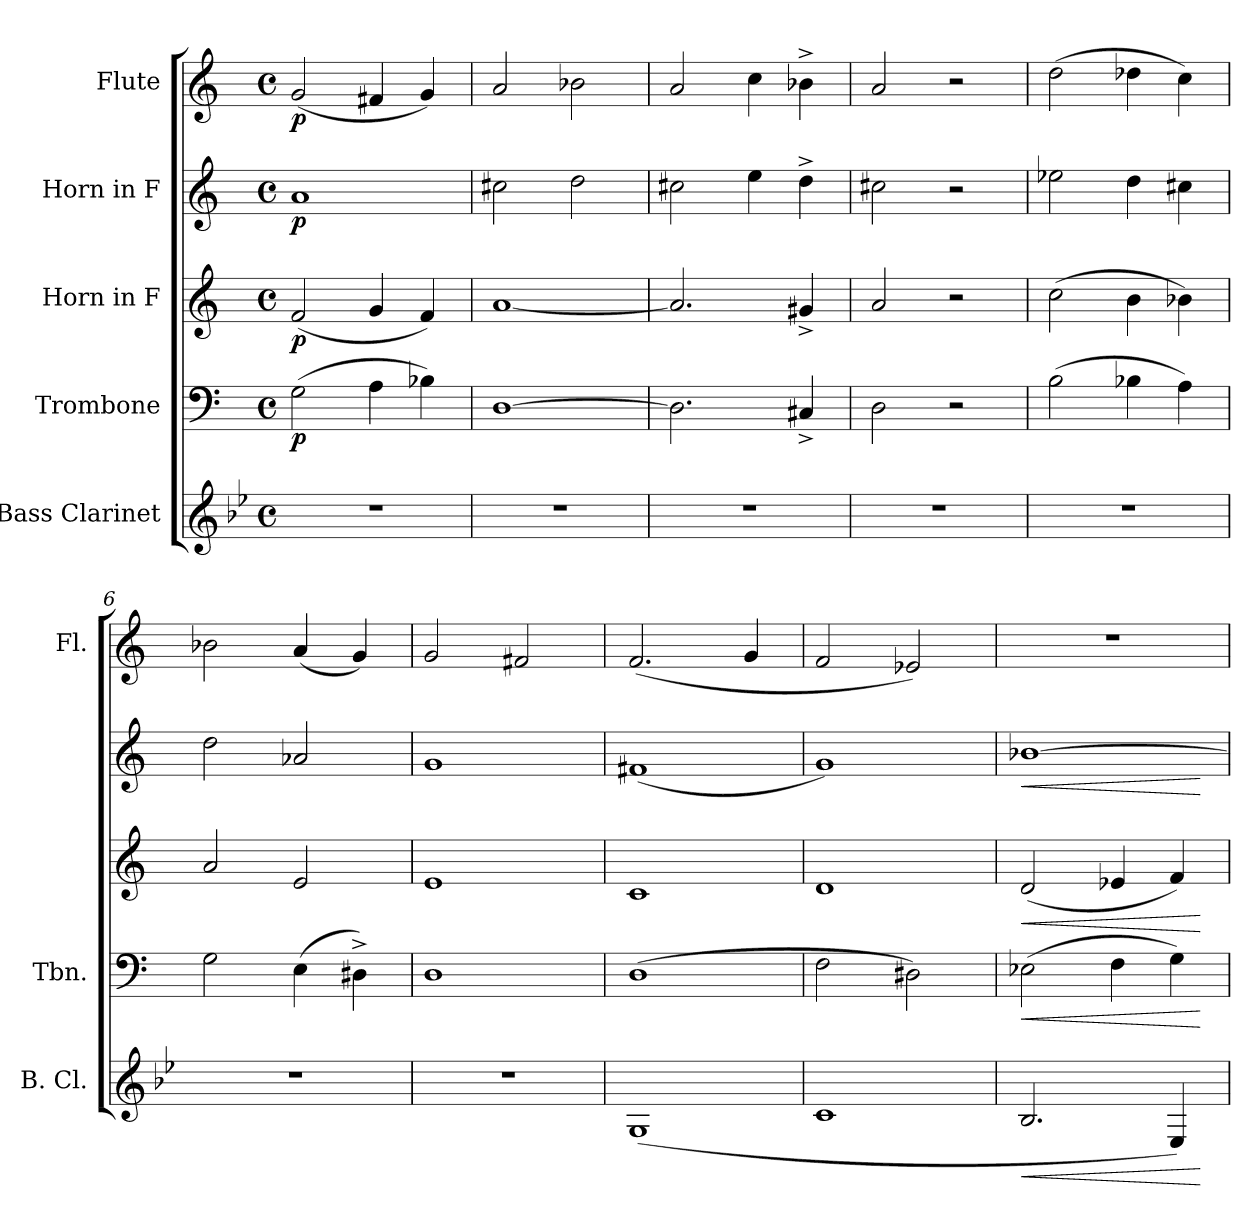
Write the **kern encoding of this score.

**kern	**dynam	**kern	**dynam	**kern	**dynam	**kern	**dynam	**kern	**dynam
*part5	*part5	*part4	*part4	*part3	*part3	*part2	*part2	*part1	*part1
*staff5	*staff5	*staff4	*staff4	*staff3	*staff3	*staff2	*staff2	*staff1	*staff1
*I"Bass Clarinet	*	*I"Trombone	*	*I"Horn in F	*	*I"Horn in F	*	*I"Flute	*
*I'B. Cl.	*	*I'Tbn.	*	*	*	*	*	*I'Fl.	*
*clefG2	*	*clefF4	*	*clefG2	*	*clefG2	*	*clefG2	*
*ITrd8c14	*	*	*	*ITrd4c7	*	*ITrd4c7	*	*	*
*k[b-e-]	*	*k[]	*	*k[b-]	*	*k[b-]	*	*k[]	*
*M4/4	*	*M4/4	*	*M4/4	*	*M4/4	*	*M4/4	*
*met(c)	*	*met(c)	*	*met(c)	*	*met(c)	*	*met(c)	*
*MM55	*	*MM55	*	*MM55	*	*MM55	*	*MM55	*
=1	=1	=1	=1	=1	=1	=1	=1	=1	=1
!	!	!	!LO:DY:b	!	!LO:DY:b	!	!LO:DY:b	!	!LO:DY:b
1r	.	(2G\	p	(2B-/	p	1d	p	(2g/	p
.	.	4A\	.	4c/	.	.	.	4f#X/	.
.	.	4B-X\)	.	4B-/)	.	.	.	4g/)	.
=2	=2	=2	=2	=2	=2	=2	=2	=2	=2
1r	.	[1D	.	[1d	.	2f#X\	.	2a/	.
.	.	.	.	.	.	2g\	.	2b-X\	.
=3	=3	=3	=3	=3	=3	=3	=3	=3	=3
1r	.	2.D\]	.	2.d/]	.	2f#X\	.	2a/	.
.	.	.	.	.	.	4a\	.	4cc\	.
.	.	4C#X^/	.	4c#X^/	.	4g^\	.	4b-X^\	.
=4	=4	=4	=4	=4	=4	=4	=4	=4	=4
1r	.	2D\	.	2d/	.	2f#X\	.	2a/	.
.	.	2r	.	2r	.	2r	.	2r	.
=5	=5	=5	=5	=5	=5	=5	=5	=5	=5
1r	.	(2B\	.	(2f\	.	2a-X\	.	(2dd\	.
.	.	4B-X\	.	4e\	.	4g\	.	4dd-X\	.
.	.	4A\)	.	4e-X\)	.	4f#X\	.	4cc\)	.
=6	=6	=6	=6	=6	=6	=6	=6	=6	=6
1r	.	2G\	.	2d/	.	2g\	.	2b-X\	.
.	.	(4E\	.	2A/	.	2d-X/	.	(4a/	.
.	.	4D#X^\)	.	.	.	.	.	4g/)	.
=7	=7	=7	=7	=7	=7	=7	=7	=7	=7
1r	.	1D	.	1A	.	1c	.	2g/	.
.	.	.	.	.	.	.	.	2f#X/	.
=8	=8	=8	=8	=8	=8	=8	=8	=8	=8
(1GG	.	(1D	.	1F	.	(1Bn	.	(2.f/	.
.	.	.	.	.	.	.	.	4g/	.
!!LO:LB:g=z
=9	=9	=9	=9	=9	=9	=9	=9	=9	=9
1C	.	2F\	.	1G	.	1c)	.	2f/	.
.	.	2D#X\)	.	.	.	.	.	2e-X/)	.
=10	=10	=10	=10	=10	=10	=10	=10	=10	=10
!	!LO:HP:b	!	!LO:HP:b	!	!LO:HP:b	!	!LO:HP:b	!	!
2.BB-/	<	(2E-X\	<	(2G/	<	[1e-X	<	1r	.
.	.	4F\	.	4A-X/	.	.	.	.	.
4EE-/)	.	4G\)	.	4B-/)	.	.	.	.	.
.	[	.	[	.	[	.	[	.	.
=	=	=	=	=	=	=	=	=	=
*-	*-	*-	*-	*-	*-	*-	*-	*-	*-
